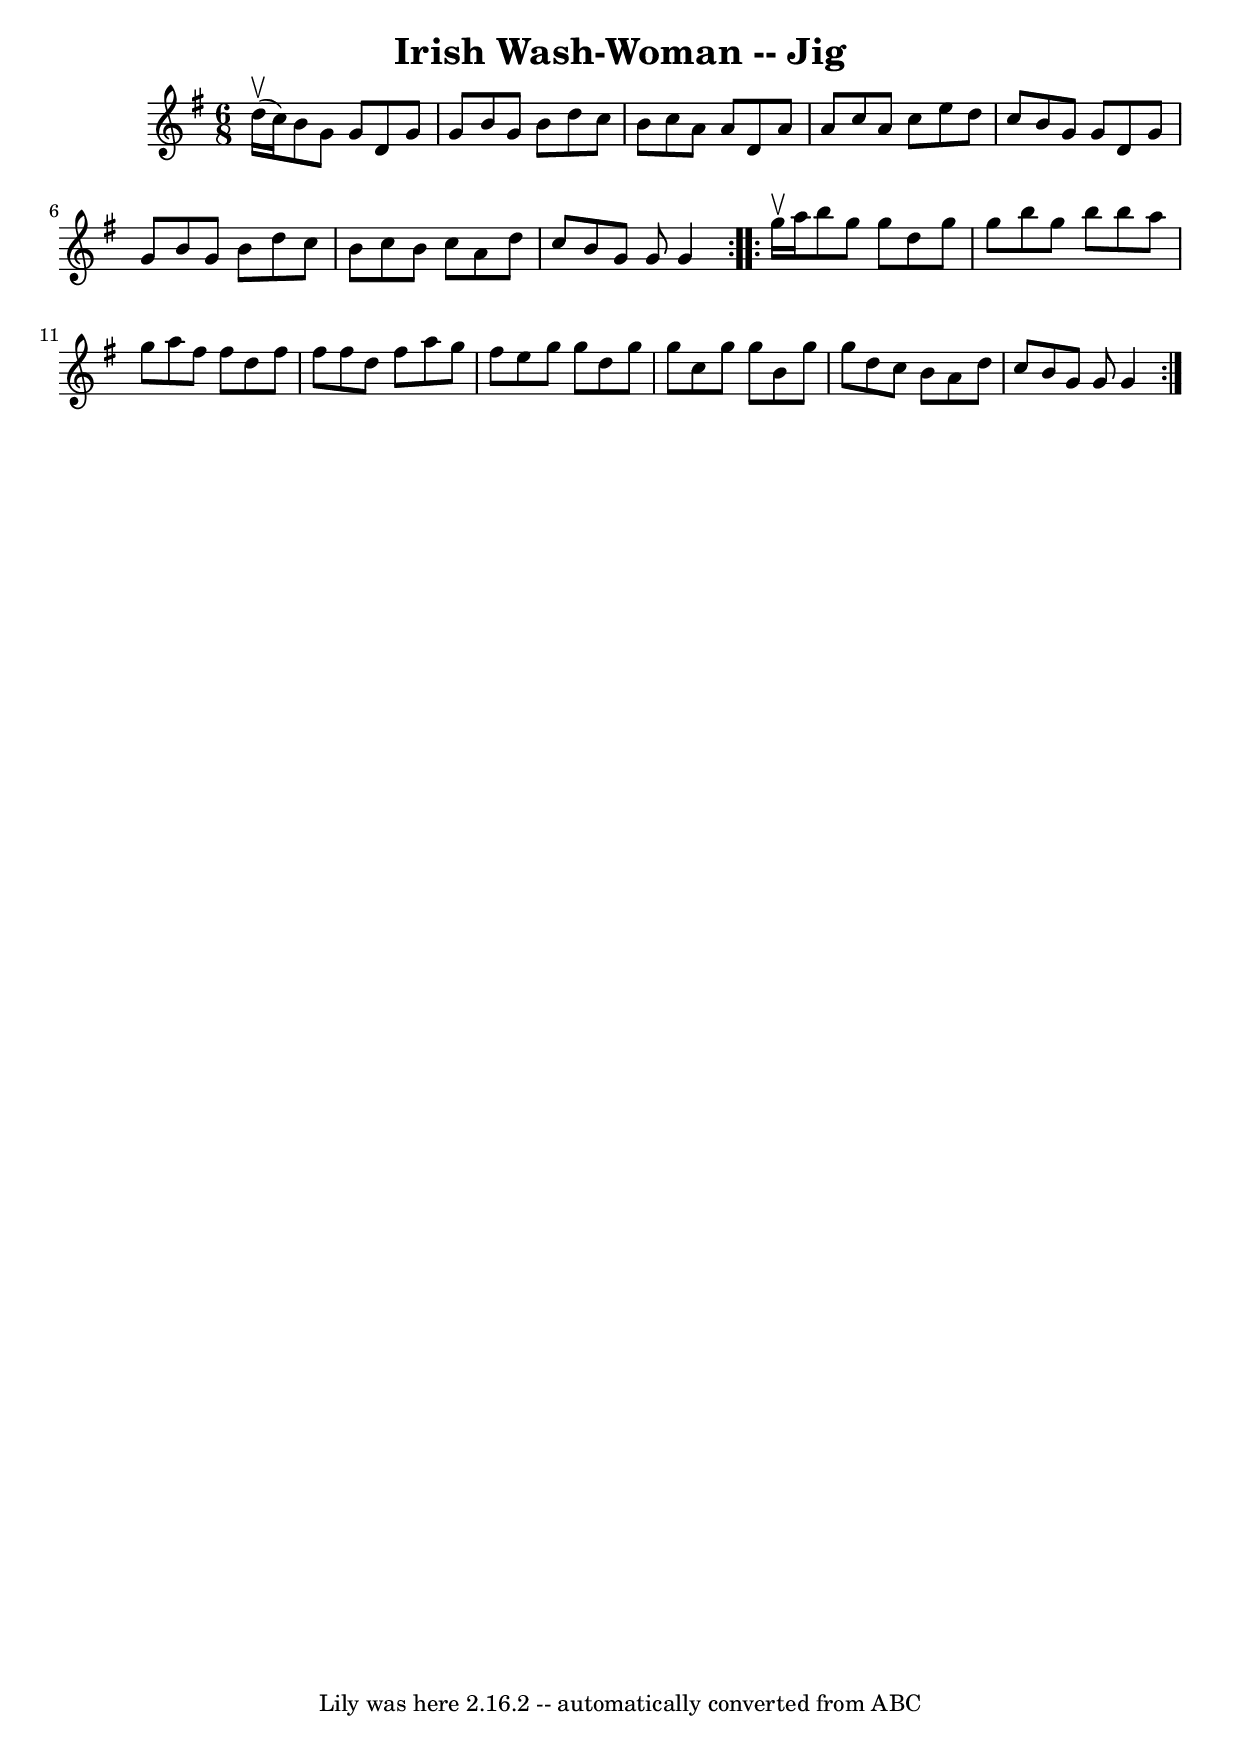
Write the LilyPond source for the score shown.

\version "2.7.40"
\include "Mammoth.ily"
\header {
	%% book = "Ryan's Mammoth Collection"
	crossRefNumber = "1"
	footnotes = "\\\\87 452"
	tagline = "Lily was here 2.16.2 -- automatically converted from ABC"
	title = "Irish Wash-Woman -- Jig"
}
voicedefault =  {


\repeat volta 2 {
\time 6/8 \key g \major d''16^\upbow(c''16) |
 b'8 g'8    
g'8 d'8 g'8 g'8    |
 b'8 g'8 b'8 d''8 c''8 b'8 
   |
 c''8 a'8 a'8 d'8 a'8 a'8    |
 c''8 a'8 
 c''8 e''8 d''8 c''8    |
 b'8 g'8 g'8 d'8 g'8 
 g'8    |
 b'8 g'8 b'8 d''8 c''8 b'8    |
   
c''8 b'8 c''8 a'8 d''8 c''8    |
 b'8 g'8 g'8    
g'4    }     \repeat volta 2 { g''16^\upbow a''16  |
 b''8    
g''8 g''8 d''8 g''8 g''8    |
 b''8 g''8 b''8 b''8 
 a''8 g''8    |
 a''8 fis''8 fis''8 d''8 fis''8    
fis''8    |
 fis''8 d''8 fis''8 a''8 g''8 fis''8    
|
 e''8 g''8 g''8 d''8 g''8 g''8    |
 c''8    
g''8 g''8 b'8 g''8 g''8    |
 d''8 c''8 b'8 a'8    
d''8 c''8    |
 b'8 g'8 g'8 g'4    }   
}

\score{
    <<

	\context Staff="default"
	{
	    \voicedefault 
	}

    >>
	\layout {
	}
	\midi {}
}
